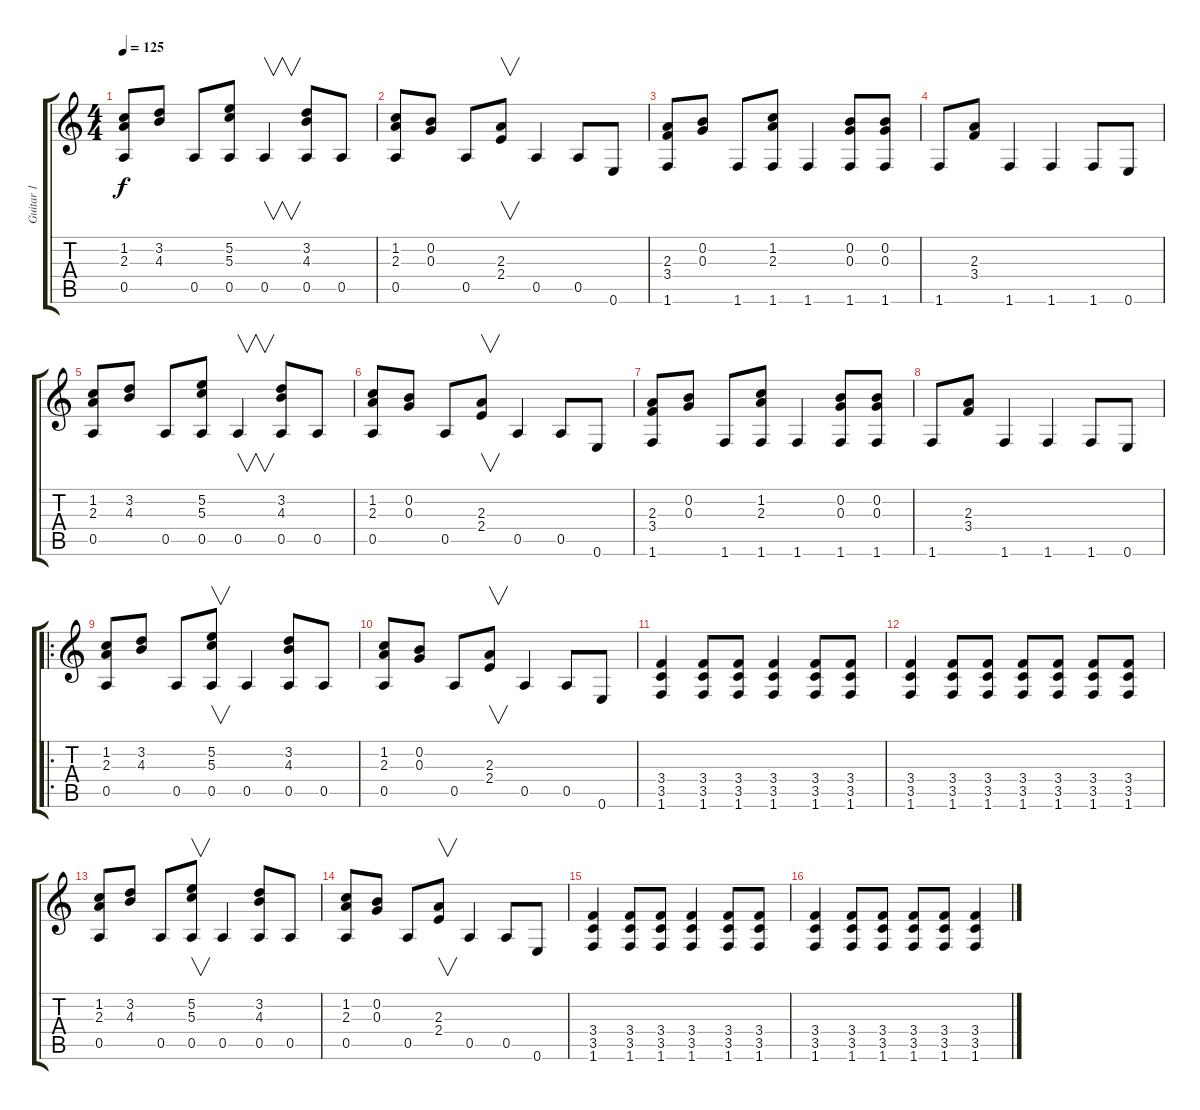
\track ("Guitar 1" "Guitar 1") {instrument electricguitarclean}
\staff {score tabs}
\tuning (E4 B3 G3 D3 A2 E2) {hide}
\ts (4 4)
\tempo 125
\clef g2
\ks c
(1.2 2.3 0.5).8{dy f instrument electricguitarclean} (3.2 4.3).8 0.5.8 (5.2 5.3 0.5).8 0.5.4{v} (3.2 4.3 0.5).8 0.5.8 |
(1.2 2.3 0.5).8 (0.2 0.3).8 0.5.8 (2.3 2.4).8{v} 0.5.4 0.5.8 0.6.8 |
(2.3 3.4 1.6).8 (0.2 0.3).8 1.6.8 (1.2 2.3 1.6).8 1.6.4 (0.2 0.3 1.6).8 (0.2 0.3 1.6).8 |
1.6.8 (2.3 3.4).8 1.6.4 1.6.4 1.6.8 0.6.8 |
(1.2 2.3 0.5).8 (3.2 4.3).8 0.5.8 (5.2 5.3 0.5).8 0.5.4{v} (3.2 4.3 0.5).8 0.5.8 |
(1.2 2.3 0.5).8 (0.2 0.3).8 0.5.8 (2.3 2.4).8{v} 0.5.4 0.5.8 0.6.8 |
(2.3 3.4 1.6).8 (0.2 0.3).8 1.6.8 (1.2 2.3 1.6).8 1.6.4 (0.2 0.3 1.6).8 (0.2 0.3 1.6).8 |
1.6.8 (2.3 3.4).8 1.6.4 1.6.4 1.6.8 0.6.8 |
\ro
(1.2 2.3 0.5).8 (3.2 4.3).8 0.5.8 (5.2 5.3 0.5).8{v} 0.5.4 (3.2 4.3 0.5).8 0.5.8 |
(1.2 2.3 0.5).8 (0.2 0.3).8 0.5.8 (2.3 2.4).8{v} 0.5.4 0.5.8 0.6.8 |
(3.4 3.5 1.6).4 (3.4 3.5 1.6).8 (3.4 3.5 1.6).8 (3.4 3.5 1.6).4 (3.4 3.5 1.6).8 (3.4 3.5 1.6).8 |
(3.4 3.5 1.6).4 (3.4 3.5 1.6).8 (3.4 3.5 1.6).8 (3.4 3.5 1.6).8 (3.4 3.5 1.6).8 (3.4 3.5 1.6).8 (3.4 3.5 1.6).8 |
(1.2 2.3 0.5).8 (3.2 4.3).8 0.5.8 (5.2 5.3 0.5).8{v} 0.5.4 (3.2 4.3 0.5).8 0.5.8 |
(1.2 2.3 0.5).8 (0.2 0.3).8 0.5.8 (2.3 2.4).8{v} 0.5.4 0.5.8 0.6.8 |
(3.4 3.5 1.6).4 (3.4 3.5 1.6).8 (3.4 3.5 1.6).8 (3.4 3.5 1.6).4 (3.4 3.5 1.6).8 (3.4 3.5 1.6).8 |
(3.4 3.5 1.6).4 (3.4 3.5 1.6).8 (3.4 3.5 1.6).8 (3.4 3.5 1.6).8 (3.4 3.5 1.6).8 (3.4 3.5 1.6).4
